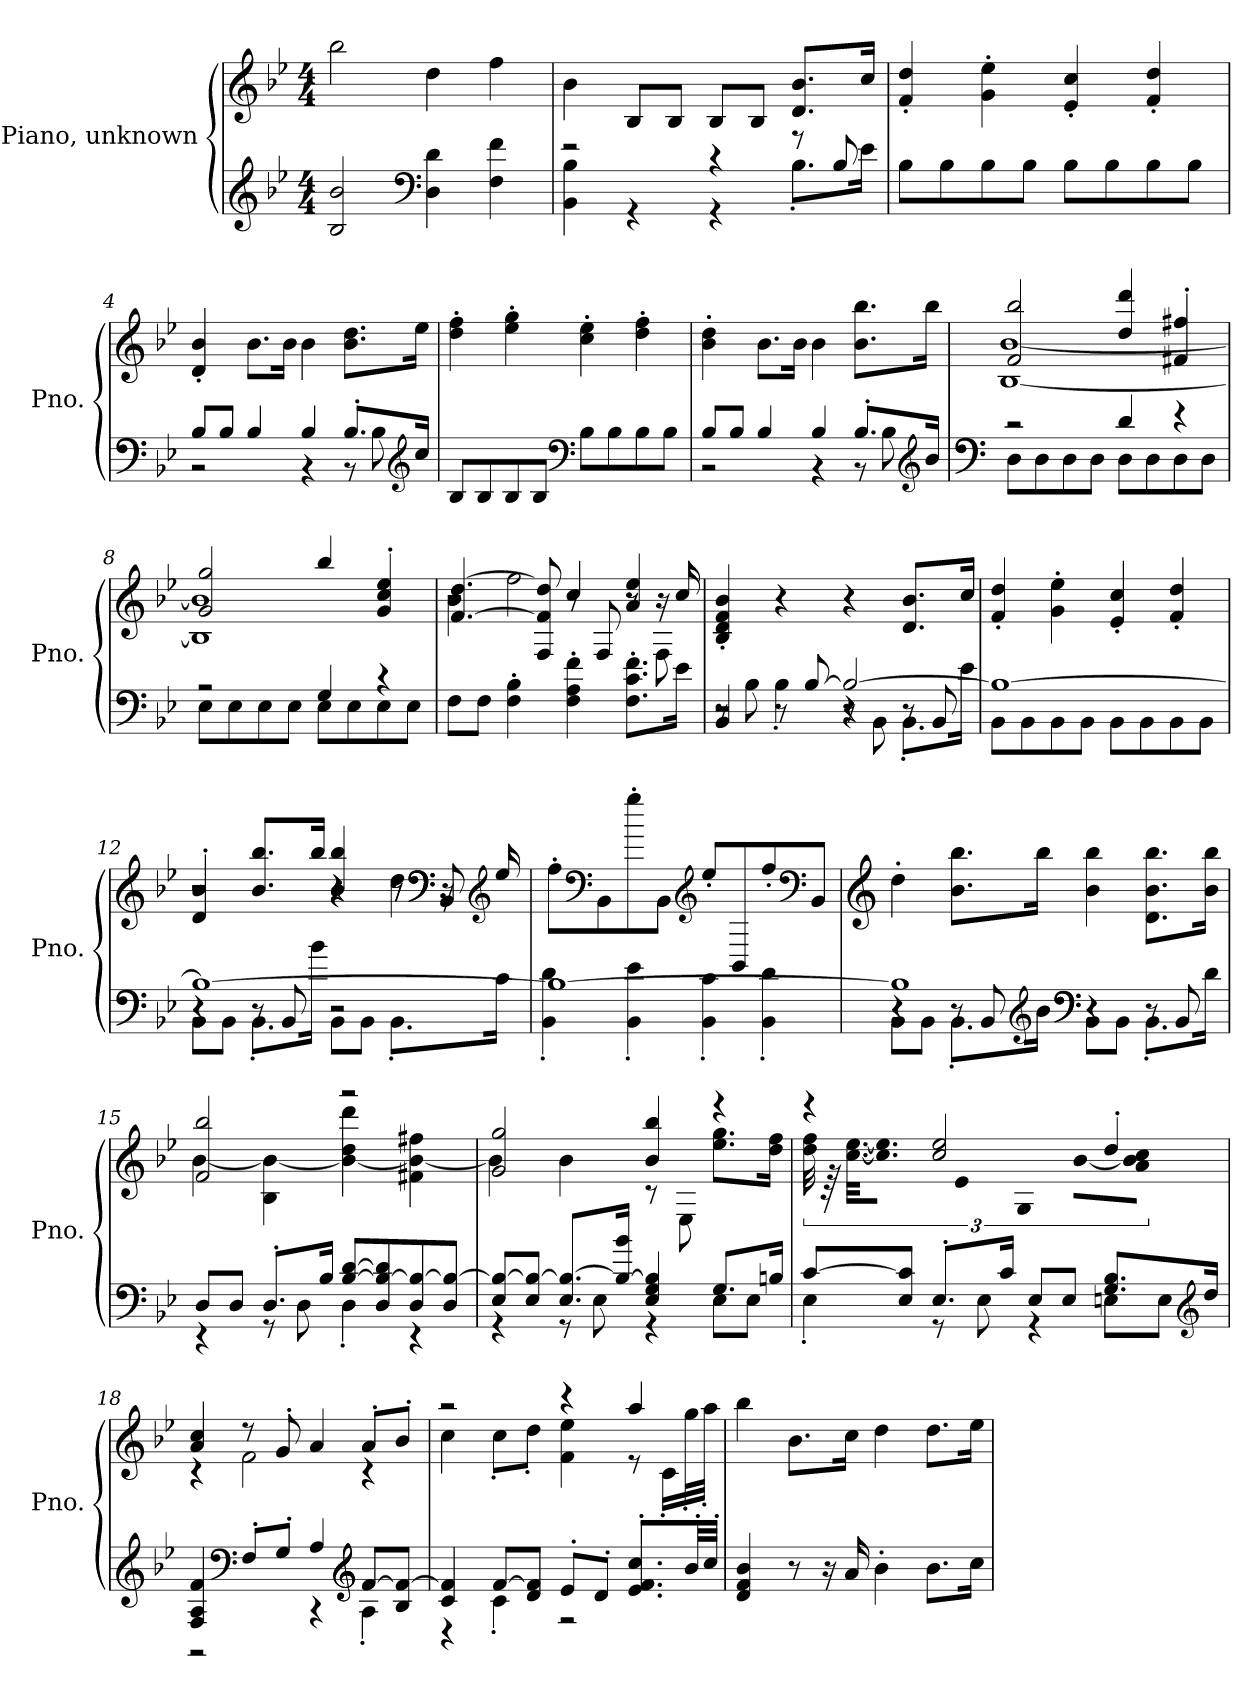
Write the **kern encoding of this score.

**kern	**kern
*part1	*part1
*staff2	*staff1
*I"Piano, unknown	*
*I'Pno.	*
*clefG2	*clefG2
*k[b-e-]	*k[b-e-]
*M4/4	*M4/4
*MM120	*MM120
=1	=1
2B-/ 2b-/	2bb-\
*clefF4	*
4D\ 4d\	4dd\
4F\ 4f\	4ff\
=2	=2
*^	*
2r	4BB-\ 4B-\	4b-\
.	4r	8B-/L
.	.	8B-/J
4r	4r	8B-/L
.	.	8B-/J
8r	8.B-'\L	8.d/ 8.b-/L
8B-/	.	.
.	16e-\Jk	16cc/Jk
*v	*v	*
=3	=3
8B-\L	4f/' 4dd/'
8B-\	.
8B-\	4g\' 4ee-\'
8B-\J	.
8B-\L	4e-/' 4cc/'
8B-\	.
8B-\	4f/' 4dd/'
8B-\J	.
=4	=4
*^	*
8B-/L	2r	4d/' 4b-/'
8B-/J	.	.
4B-/	.	8.b-\L
.	.	16b-\Jk
4B-/	4r	4b-\
8.B-'/L	8r	8.b-\ 8.dd\L
.	8B-\	.
*clefG2	*	*
16cc/Jk	.	16ee-\Jk
*v	*v	*
!!LO:LB:g=z
=5	=5
8B-/L	4dd\' 4ff\'
8B-/	.
8B-/	4ee-\' 4gg\'
8B-/J	.
*clefF4	*
8B-\L	4cc\' 4ee-\'
8B-\	.
8B-\	4dd\' 4ff\'
8B-\J	.
=6	=6
*^	*
8B-/L	2r	4b-\' 4dd\'
8B-/J	.	.
4B-/	.	8.b-\L
.	.	16b-\Jk
4B-/	4r	4b-\
8.B-'/L	8r	8.b-\ 8.bb-\L
.	8B-\	.
*clefG2	*	*
16b-/Jk	.	16bb-\Jk
=7	=7	=7
*clefF4	*	*
*	*	*^
2r	8D\L	2f/ 2bb-/	[1B- [1b-
.	8D\	.	.
.	8D\	.	.
.	8D\J	.	.
4d/	8D\L	4dd/ 4ddd/	.
.	8D\	.	.
4r	8D\	4f#X/' 4ff#X/'	.
.	8D\J	.	.
=8	=8	=8	=8
2r	8E-\L	2g/ 2gg/	1B-] 1b-]
.	8E-\	.	.
.	8E-\	.	.
.	8E-\J	.	.
4G/	8E-\L	4bb-/	.
.	8E-\	.	.
4r	8E-\	4g/' 4cc/' 4ee-/'	.
.	8E-\J	.	.
*v	*v	*	*
!!LO:LB:g=z
=9	=9	=9
*	*	*^
8F\L	2r	4b-\	[4.f/ [4.dd/
8F\J	.	.	.
4F\' 4B-\'	.	2ff\	.
.	.	.	8F/ 8f/] 8dd/]
4F\' 4A\' 4f\'	4cc/	.	8r
.	.	.	8F/
8.F\' 8.c\' 8.f\'L	4a/ 4ee-/	8r	8r
.	.	8F\	16r
16e-\Jk	.	.	16cc/
*	*v	*v	*v
=10	=10
*^	*
*	*^	*
4BB-/	8r	2r	4B-/' 4d/' 4f/' 4b-/'
.	8B-\	.	.
8r	4B-'\	.	4r
[8B-/	.	.	.
2B-/_	8r	4r	4r
.	8BB-\	.	.
.	8.BB-'\L	8r	8.d/ 8.b-/L
.	.	8BB-/	.
.	16e-\Jk	.	16cc/Jk
*	*v	*v	*
=11	=11	=11
1B-_	8BB-\L	4f/' 4dd/'
.	8BB-\	.
.	8BB-\	4g\' 4ee-\'
.	8BB-\J	.
.	8BB-\L	4e-/' 4cc/'
.	8BB-\	.
.	8BB-\	4f/' 4dd/'
.	8BB-\J	.
!!LO:LB:g=z
=12	=12	=12
*	*^	*^
*	*	*	*	*^
1B-_	8BB-\L	4r	4d/' 4b-/'	2r	2r
.	8BB-\J	.	.	.	.
.	8.BB-'\L	8r	8.b-/ 8.bb-/L	.	.
.	.	8BB-/	.	.	.
.	16b-\Jk	.	16bb-/Jk	.	.
.	8BB-\L	2r	4b-/ 4bb-/	4r	4r
.	8BB-\J	.	.	.	.
.	8.BB-'\L	.	8r	4dd\	8r
*	*	*	*clefF4	*	*
.	.	.	16r	.	8BB-/
*	*	*	*clefG2	*	*
.	16c\Jk	.	16ee-/	.	.
*	*v	*v	*	*	*
*	*	*v	*v	*v
=13	=13	=13
1B-_	4BB-\' 4d\'	8ff'\L
*	*	*clefF4
.	.	8BB-\
.	4BB-\' 4e-\'	8gg'\
.	.	8BB-\J
*	*	*clefG2
.	4BB-\' 4c\'	8ee-'/L
.	.	8BB-/
.	4BB-\' 4d\'	8ff'/
*	*	*clefF4
.	.	8BB-/J
*v	*v	*
!!LO:LB:g=z
=14	=14
*	*clefG2
*^	*
*	*^	*
1B-]	8BB-\L	4r	4dd'\
.	8BB-\J	.	.
.	8.BB-'\L	8r	8.b-\ 8.bb-\L
.	.	8BB-/	.
*clefG2	*	*	*
.	16b-\Jk	.	16bb-\Jk
*clefF4	*	*	*
.	8BB-\L	4r	4b-\ 4bb-\
.	8BB-\J	.	.
.	8.BB-'\L	8r	8.d\ 8.b-\ 8.bb-\L
.	.	8BB-/	.
.	16d\Jk	.	16b-\ 16bb-\Jk
*	*v	*v	*
=15	=15	=15
*	*	*^
8D/L	4r	2f/ 2bb-/	[4b-\
8D/J	.	.	.
8.D'/L	8r	.	4B-\ 4b-\_
.	8D\	.	.
16B-/Jk	.	.	.
[8B-/ [8d/L	4D'\	2r	4b-\_ 4dd\ 4ddd\
8D/ 8B-/_ 8d/]	.	.	.
8D/ 8B-/_	4r	.	4f#X\ 4b-\_ 4ff#X\
8D/ 8B-/_J	.	.	.
=16	=16	=16	=16
8E-/ 8B-/_L	4r	2g/ 2gg/	4b-\]
8E-/ 8B-/_J	.	.	.
8.E-/ 8.B-/_L	8r	.	4b-\
.	8E-\	.	.
16B-/_ 16b-/Jk	.	.	.
4E-/ 4G/ 4B-/]	4r	4b-/ 4bb-/	8r
.	.	.	8E-\
8.G/L	8E-\L	4r	8.ee-\ 8.gg\L
.	8E-\J	.	.
16Bn/Jk	.	.	16dd\ 16ff\Jk
!!LO:LB:g=z	!!
=17	=17	=17	=17
[8c/L	4E-'\	4r	48dd\ 48ff\
.	.	.	96r
.	.	.	[48.cc\ [48.ee-\KKL
.	.	.	8.cc\] 8.ee-\]J
8E-/ 8c/]J	.	.	.
8.E-'/L	8r	2cc/ 2ee-/	4e-\
.	8E-\	.	.
16c/Jk	.	.	.
8E-/L	4r	.	4G\
8E-/J	.	.	.
8.G/ 8.B-/L	8En\L	4dd'/	[8b-\L
.	8E\J	.	8a\ 8b-\] 8cc\J
*clefG2	*	*	*
16dd/Jk	.	.	.
=18	=18	=18	=18
4F/ 4A/ 4f/	2r	4a/ 4cc/	4r
*clefF4	*	*	*
8F'/L	.	8r	2f\
8G'/J	.	8g'/	.
4A/	4r	4a/	.
*clefG2	*	*	*
[8f/L	4A'\	8a'/L	4r
8B-/ 8f/_J	.	8b-'/J	.
=19	=19	=19	=19
4c/ 4f/]	4r	2r	4cc\
[8f/L	4c'\	.	8cc'\L
8d/ 8f/]J	.	.	8dd'\J
8e-'/L	2r	4r	4f\ 4ee-\
8d'/J	.	.	.
8.e-/' 8.f/' 8.cc/'L	.	4aa/	8r
.	.	.	16c'\LL
32b-'/LL	.	.	32gg'\L
32cc'/JJJ	.	.	32aa'\JJJ
*v	*v	*	*
*	*v	*v
!!LO:PB:g=z
=20	=20
4d/ 4f/ 4b-/	4bb-\
8r	8.b-\L
16r	.
16a/	16cc\Jk
4b-'\	4dd\
8.b-\L	8.dd\L
16cc\Jk	16ee-\Jk
=	=
*-	*-
